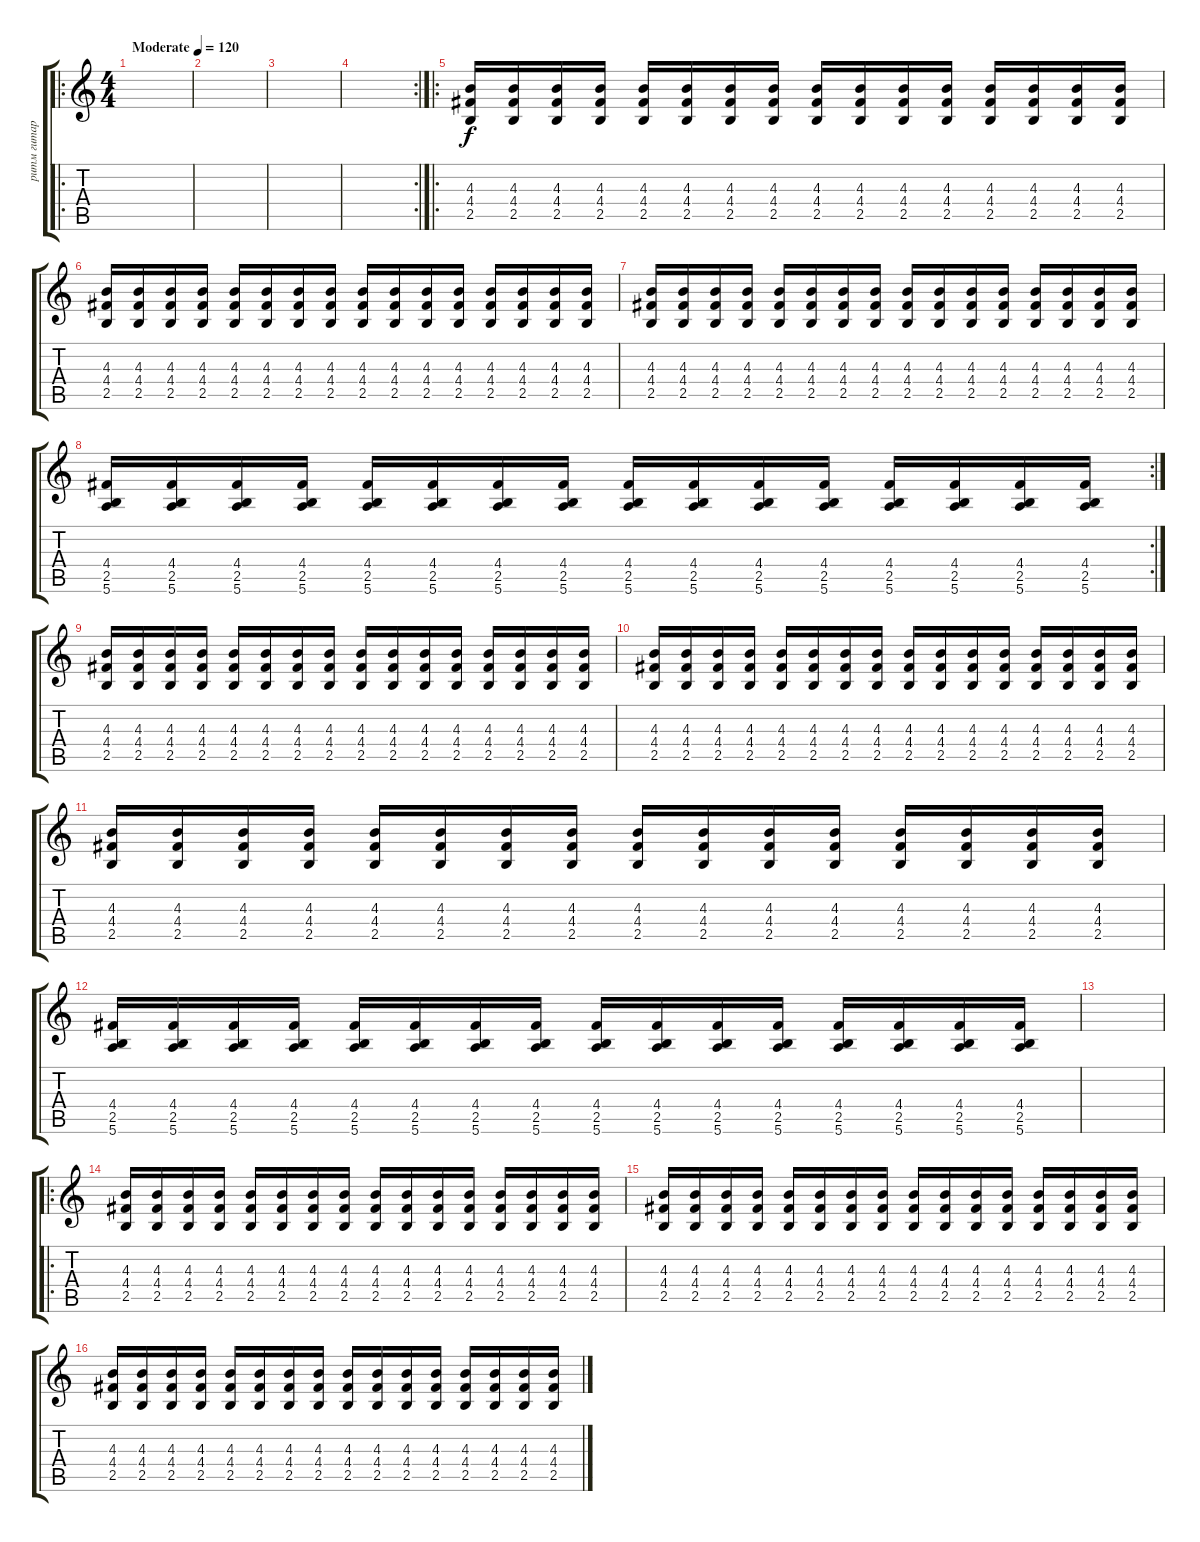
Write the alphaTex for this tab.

\track ("ритм гитара" "ритм гитар") {instrument distortionguitar}
\staff {score tabs}
\tuning (E4 B3 G3 D3 A2 E2) {hide}
\ro
\ts (4 4)
\tempo (120 "Moderate")
\clef g2
\ks c
|
|
|
\rc 2
|
\ro
(4.3 4.4 2.5).16 (4.3 4.4 2.5).16 (4.3 4.4 2.5).16 (4.3 4.4 2.5).16 (4.3 4.4 2.5).16 (4.3 4.4 2.5).16 (4.3 4.4 2.5).16 (4.3 4.4 2.5).16 (4.3 4.4 2.5).16 (4.3 4.4 2.5).16 (4.3 4.4 2.5).16 (4.3 4.4 2.5).16 (4.3 4.4 2.5).16 (4.3 4.4 2.5).16 (4.3 4.4 2.5).16 (4.3 4.4 2.5).16 |
(4.3 4.4 2.5).16 (4.3 4.4 2.5).16 (4.3 4.4 2.5).16 (4.3 4.4 2.5).16 (4.3 4.4 2.5).16 (4.3 4.4 2.5).16 (4.3 4.4 2.5).16 (4.3 4.4 2.5).16 (4.3 4.4 2.5).16 (4.3 4.4 2.5).16 (4.3 4.4 2.5).16 (4.3 4.4 2.5).16 (4.3 4.4 2.5).16 (4.3 4.4 2.5).16 (4.3 4.4 2.5).16 (4.3 4.4 2.5).16 |
(4.3 4.4 2.5).16 (4.3 4.4 2.5).16 (4.3 4.4 2.5).16 (4.3 4.4 2.5).16 (4.3 4.4 2.5).16 (4.3 4.4 2.5).16 (4.3 4.4 2.5).16 (4.3 4.4 2.5).16 (4.3 4.4 2.5).16 (4.3 4.4 2.5).16 (4.3 4.4 2.5).16 (4.3 4.4 2.5).16 (4.3 4.4 2.5).16 (4.3 4.4 2.5).16 (4.3 4.4 2.5).16 (4.3 4.4 2.5).16 |
\rc 2
(4.4 2.5 5.6).16 (4.4 2.5 5.6).16 (4.4 2.5 5.6).16 (4.4 2.5 5.6).16 (4.4 2.5 5.6).16 (4.4 2.5 5.6).16 (4.4 2.5 5.6).16 (4.4 2.5 5.6).16 (4.4 2.5 5.6).16 (4.4 2.5 5.6).16 (4.4 2.5 5.6).16 (4.4 2.5 5.6).16 (4.4 2.5 5.6).16 (4.4 2.5 5.6).16 (4.4 2.5 5.6).16 (4.4 2.5 5.6).16 |
(4.3 4.4 2.5).16 (4.3 4.4 2.5).16 (4.3 4.4 2.5).16 (4.3 4.4 2.5).16 (4.3 4.4 2.5).16 (4.3 4.4 2.5).16 (4.3 4.4 2.5).16 (4.3 4.4 2.5).16 (4.3 4.4 2.5).16 (4.3 4.4 2.5).16 (4.3 4.4 2.5).16 (4.3 4.4 2.5).16 (4.3 4.4 2.5).16 (4.3 4.4 2.5).16 (4.3 4.4 2.5).16 (4.3 4.4 2.5).16 |
(4.3 4.4 2.5).16 (4.3 4.4 2.5).16 (4.3 4.4 2.5).16 (4.3 4.4 2.5).16 (4.3 4.4 2.5).16 (4.3 4.4 2.5).16 (4.3 4.4 2.5).16 (4.3 4.4 2.5).16 (4.3 4.4 2.5).16 (4.3 4.4 2.5).16 (4.3 4.4 2.5).16 (4.3 4.4 2.5).16 (4.3 4.4 2.5).16 (4.3 4.4 2.5).16 (4.3 4.4 2.5).16 (4.3 4.4 2.5).16 |
(4.3 4.4 2.5).16 (4.3 4.4 2.5).16 (4.3 4.4 2.5).16 (4.3 4.4 2.5).16 (4.3 4.4 2.5).16 (4.3 4.4 2.5).16 (4.3 4.4 2.5).16 (4.3 4.4 2.5).16 (4.3 4.4 2.5).16 (4.3 4.4 2.5).16 (4.3 4.4 2.5).16 (4.3 4.4 2.5).16 (4.3 4.4 2.5).16 (4.3 4.4 2.5).16 (4.3 4.4 2.5).16 (4.3 4.4 2.5).16 |
(4.4 2.5 5.6).16 (4.4 2.5 5.6).16 (4.4 2.5 5.6).16 (4.4 2.5 5.6).16 (4.4 2.5 5.6).16 (4.4 2.5 5.6).16 (4.4 2.5 5.6).16 (4.4 2.5 5.6).16 (4.4 2.5 5.6).16 (4.4 2.5 5.6).16 (4.4 2.5 5.6).16 (4.4 2.5 5.6).16 (4.4 2.5 5.6).16 (4.4 2.5 5.6).16 (4.4 2.5 5.6).16 (4.4 2.5 5.6).16 |
|
\ro
(4.3 4.4 2.5).16 (4.3 4.4 2.5).16 (4.3 4.4 2.5).16 (4.3 4.4 2.5).16 (4.3 4.4 2.5).16 (4.3 4.4 2.5).16 (4.3 4.4 2.5).16 (4.3 4.4 2.5).16 (4.3 4.4 2.5).16 (4.3 4.4 2.5).16 (4.3 4.4 2.5).16 (4.3 4.4 2.5).16 (4.3 4.4 2.5).16 (4.3 4.4 2.5).16 (4.3 4.4 2.5).16 (4.3 4.4 2.5).16 |
(4.3 4.4 2.5).16 (4.3 4.4 2.5).16 (4.3 4.4 2.5).16 (4.3 4.4 2.5).16 (4.3 4.4 2.5).16 (4.3 4.4 2.5).16 (4.3 4.4 2.5).16 (4.3 4.4 2.5).16 (4.3 4.4 2.5).16 (4.3 4.4 2.5).16 (4.3 4.4 2.5).16 (4.3 4.4 2.5).16 (4.3 4.4 2.5).16 (4.3 4.4 2.5).16 (4.3 4.4 2.5).16 (4.3 4.4 2.5).16 |
(4.3 4.4 2.5).16 (4.3 4.4 2.5).16 (4.3 4.4 2.5).16 (4.3 4.4 2.5).16 (4.3 4.4 2.5).16 (4.3 4.4 2.5).16 (4.3 4.4 2.5).16 (4.3 4.4 2.5).16 (4.3 4.4 2.5).16 (4.3 4.4 2.5).16 (4.3 4.4 2.5).16 (4.3 4.4 2.5).16 (4.3 4.4 2.5).16 (4.3 4.4 2.5).16 (4.3 4.4 2.5).16 (4.3 4.4 2.5).16
